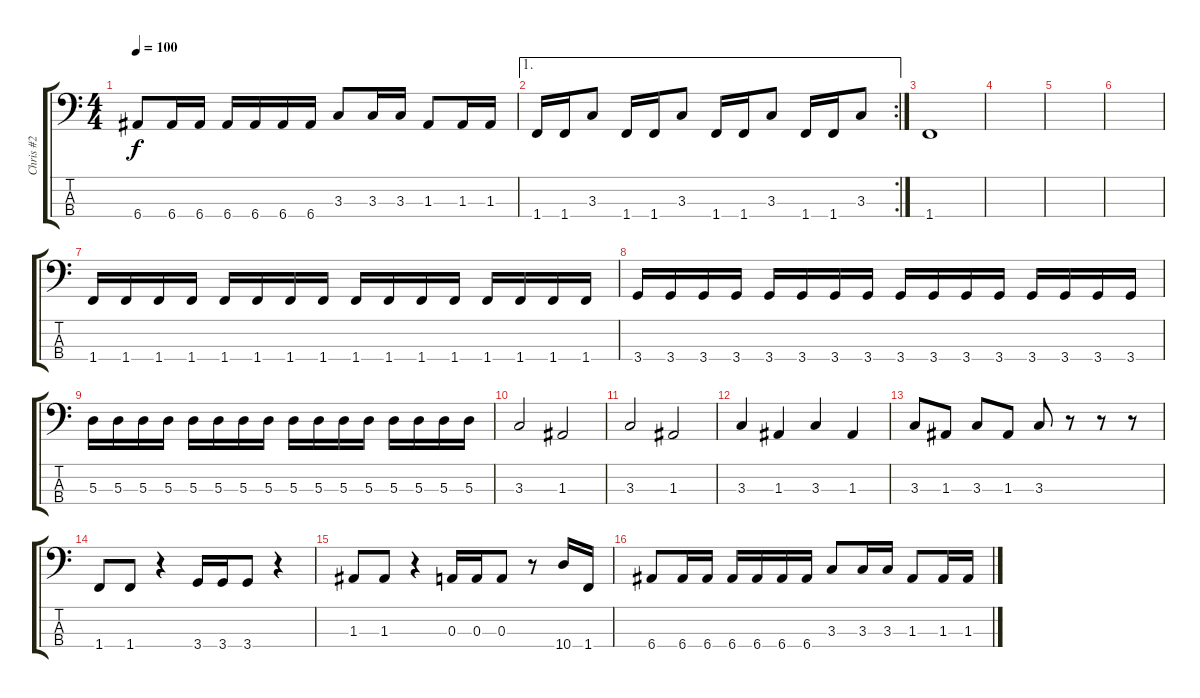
\track ("Chris #2" "Chris #2") {instrument electricbasspick}
\staff {score tabs}
\tuning (G2 D2 A1 E1) {hide}
\ts (4 4)
\tempo 100
\clef f4
\ks c
6.4.8{dy f} 6.4.16 6.4.16 6.4.16 6.4.16 6.4.16 6.4.16 3.3.8 3.3.16 3.3.16 1.3.8 1.3.16 1.3.16 |
\ae 1
\rc 2
1.4.16 1.4.16 3.3.8 1.4.16 1.4.16 3.3.8 1.4.16 1.4.16 3.3.8 1.4.16 1.4.16 3.3.8 |
1.4.1 |
|
|
|
1.4.16 1.4.16 1.4.16 1.4.16 1.4.16 1.4.16 1.4.16 1.4.16 1.4.16 1.4.16 1.4.16 1.4.16 1.4.16 1.4.16 1.4.16 1.4.16 |
3.4.16 3.4.16 3.4.16 3.4.16 3.4.16 3.4.16 3.4.16 3.4.16 3.4.16 3.4.16 3.4.16 3.4.16 3.4.16 3.4.16 3.4.16 3.4.16 |
5.3.16 5.3.16 5.3.16 5.3.16 5.3.16 5.3.16 5.3.16 5.3.16 5.3.16 5.3.16 5.3.16 5.3.16 5.3.16 5.3.16 5.3.16 5.3.16 |
3.3.2 1.3.2 |
3.3.2 1.3.2 |
3.3.4 1.3.4 3.3.4 1.3.4 |
3.3.8 1.3.8 3.3.8 1.3.8 3.3.8 r.8 r.8 r.8 |
1.4.8 1.4.8 r.4 3.4.16 3.4.16 3.4.8 r.4 |
1.3.8 1.3.8 r.4 0.3.16 0.3.16 0.3.8 r.8 10.4.16 1.4.16 |
6.4.8 6.4.16 6.4.16 6.4.16 6.4.16 6.4.16 6.4.16 3.3.8 3.3.16 3.3.16 1.3.8 1.3.16 1.3.16
